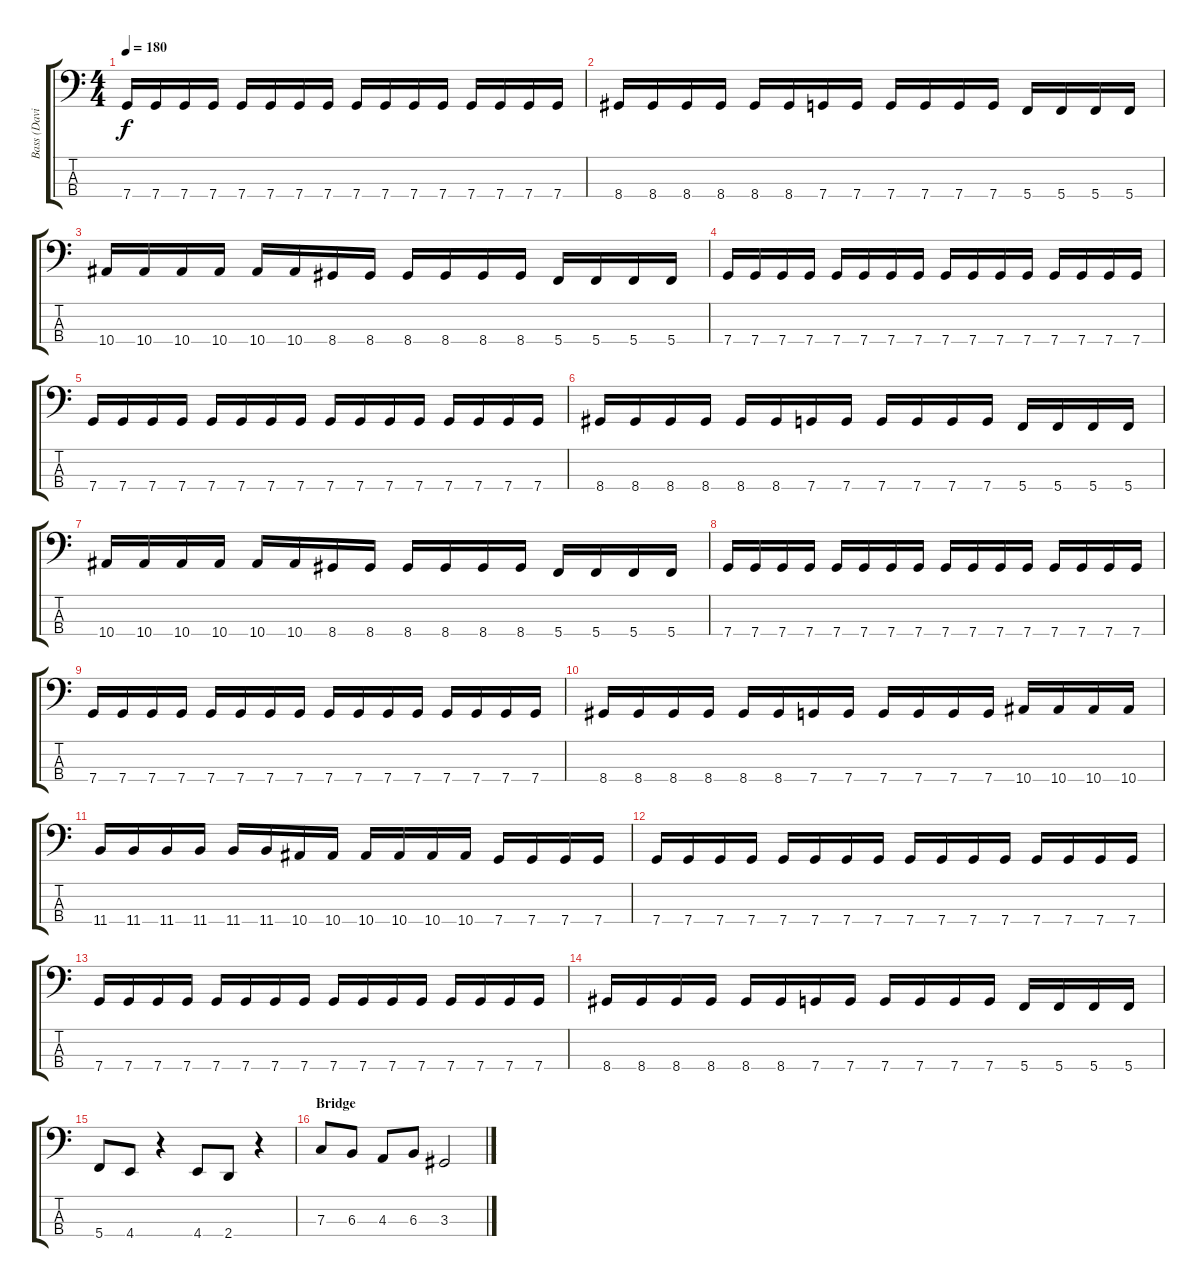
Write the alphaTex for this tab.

\track ("Bass (David)" "Bass (Davi") {instrument electricbassfinger}
\staff {score tabs}
\tuning (Eb2 Bb1 F1 C1) {hide}
\ts (4 4)
\tempo 180
\clef f4
\ks c
7.4.16{dy f} 7.4.16 7.4.16 7.4.16 7.4.16 7.4.16 7.4.16 7.4.16 7.4.16 7.4.16 7.4.16 7.4.16 7.4.16 7.4.16 7.4.16 7.4.16 |
8.4.16 8.4.16 8.4.16 8.4.16 8.4.16 8.4.16 7.4.16 7.4.16 7.4.16 7.4.16 7.4.16 7.4.16 5.4.16 5.4.16 5.4.16 5.4.16 |
10.4.16 10.4.16 10.4.16 10.4.16 10.4.16 10.4.16 8.4.16 8.4.16 8.4.16 8.4.16 8.4.16 8.4.16 5.4.16 5.4.16 5.4.16 5.4.16 |
7.4.16 7.4.16 7.4.16 7.4.16 7.4.16 7.4.16 7.4.16 7.4.16 7.4.16 7.4.16 7.4.16 7.4.16 7.4.16 7.4.16 7.4.16 7.4.16 |
7.4.16 7.4.16 7.4.16 7.4.16 7.4.16 7.4.16 7.4.16 7.4.16 7.4.16 7.4.16 7.4.16 7.4.16 7.4.16 7.4.16 7.4.16 7.4.16 |
8.4.16 8.4.16 8.4.16 8.4.16 8.4.16 8.4.16 7.4.16 7.4.16 7.4.16 7.4.16 7.4.16 7.4.16 5.4.16 5.4.16 5.4.16 5.4.16 |
10.4.16 10.4.16 10.4.16 10.4.16 10.4.16 10.4.16 8.4.16 8.4.16 8.4.16 8.4.16 8.4.16 8.4.16 5.4.16 5.4.16 5.4.16 5.4.16 |
7.4.16 7.4.16 7.4.16 7.4.16 7.4.16 7.4.16 7.4.16 7.4.16 7.4.16 7.4.16 7.4.16 7.4.16 7.4.16 7.4.16 7.4.16 7.4.16 |
7.4.16 7.4.16 7.4.16 7.4.16 7.4.16 7.4.16 7.4.16 7.4.16 7.4.16 7.4.16 7.4.16 7.4.16 7.4.16 7.4.16 7.4.16 7.4.16 |
8.4.16 8.4.16 8.4.16 8.4.16 8.4.16 8.4.16 7.4.16 7.4.16 7.4.16 7.4.16 7.4.16 7.4.16 10.4.16 10.4.16 10.4.16 10.4.16 |
11.4.16 11.4.16 11.4.16 11.4.16 11.4.16 11.4.16 10.4.16 10.4.16 10.4.16 10.4.16 10.4.16 10.4.16 7.4.16 7.4.16 7.4.16 7.4.16 |
7.4.16 7.4.16 7.4.16 7.4.16 7.4.16 7.4.16 7.4.16 7.4.16 7.4.16 7.4.16 7.4.16 7.4.16 7.4.16 7.4.16 7.4.16 7.4.16 |
7.4.16 7.4.16 7.4.16 7.4.16 7.4.16 7.4.16 7.4.16 7.4.16 7.4.16 7.4.16 7.4.16 7.4.16 7.4.16 7.4.16 7.4.16 7.4.16 |
8.4.16 8.4.16 8.4.16 8.4.16 8.4.16 8.4.16 7.4.16 7.4.16 7.4.16 7.4.16 7.4.16 7.4.16 5.4.16 5.4.16 5.4.16 5.4.16 |
5.4.8 4.4.8 r.4 4.4.8 2.4.8 r.4 |
\section ("" "Bridge")
7.3.8 6.3.8 4.3.8 6.3.8 3.3.2
